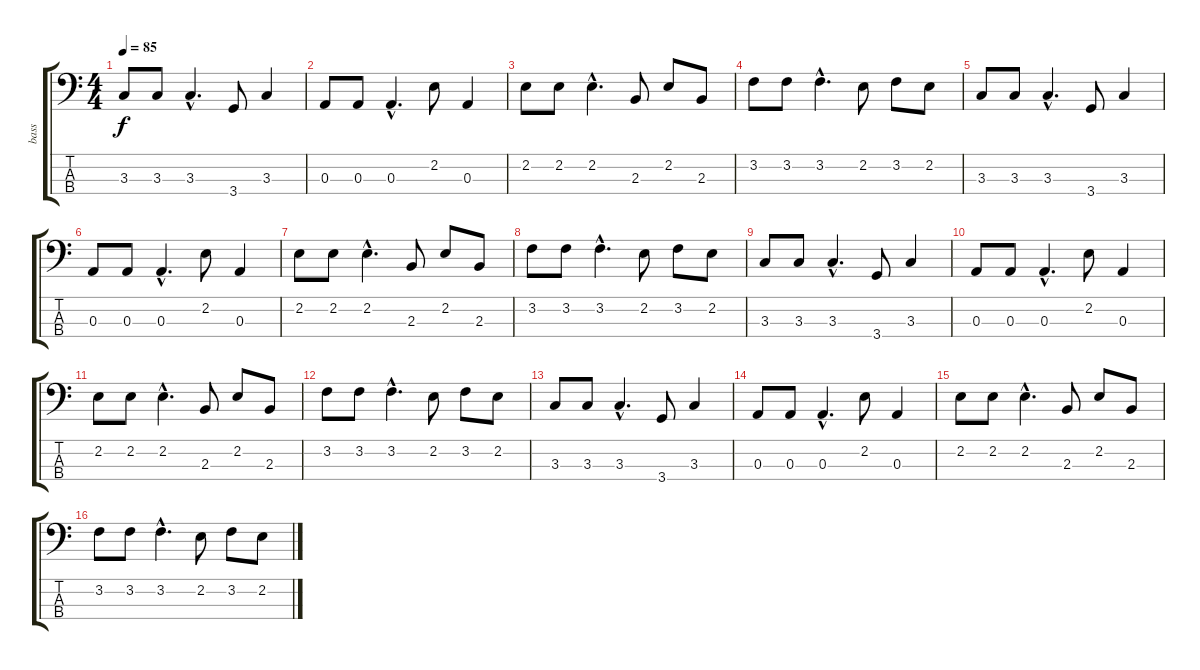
\track ("bass" "bass") {instrument electricbassfinger}
\staff {score tabs}
\tuning (G2 D2 A1 E1) {hide}
\ts (4 4)
\tempo 85
\clef f4
\ks c
3.3.8{dy f} 3.3.8 3.3{hac}.4{d} 3.4.8 3.3.4 |
0.3.8 0.3.8 0.3{hac}.4{d} 2.2.8 0.3.4 |
2.2.8 2.2.8 2.2{hac}.4{d} 2.3.8 2.2.8 2.3.8 |
3.2.8 3.2.8 3.2{hac}.4{d} 2.2.8 3.2.8 2.2.8 |
3.3.8 3.3.8 3.3{hac}.4{d} 3.4.8 3.3.4 |
0.3.8 0.3.8 0.3{hac}.4{d} 2.2.8 0.3.4 |
2.2.8 2.2.8 2.2{hac}.4{d} 2.3.8 2.2.8 2.3.8 |
3.2.8 3.2.8 3.2{hac}.4{d} 2.2.8 3.2.8 2.2.8 |
3.3.8 3.3.8 3.3{hac}.4{d} 3.4.8 3.3.4 |
0.3.8 0.3.8 0.3{hac}.4{d} 2.2.8 0.3.4 |
2.2.8 2.2.8 2.2{hac}.4{d} 2.3.8 2.2.8 2.3.8 |
3.2.8 3.2.8 3.2{hac}.4{d} 2.2.8 3.2.8 2.2.8 |
3.3.8 3.3.8 3.3{hac}.4{d} 3.4.8 3.3.4 |
0.3.8 0.3.8 0.3{hac}.4{d} 2.2.8 0.3.4 |
2.2.8 2.2.8 2.2{hac}.4{d} 2.3.8 2.2.8 2.3.8 |
3.2.8 3.2.8 3.2{hac}.4{d} 2.2.8 3.2.8 2.2.8
